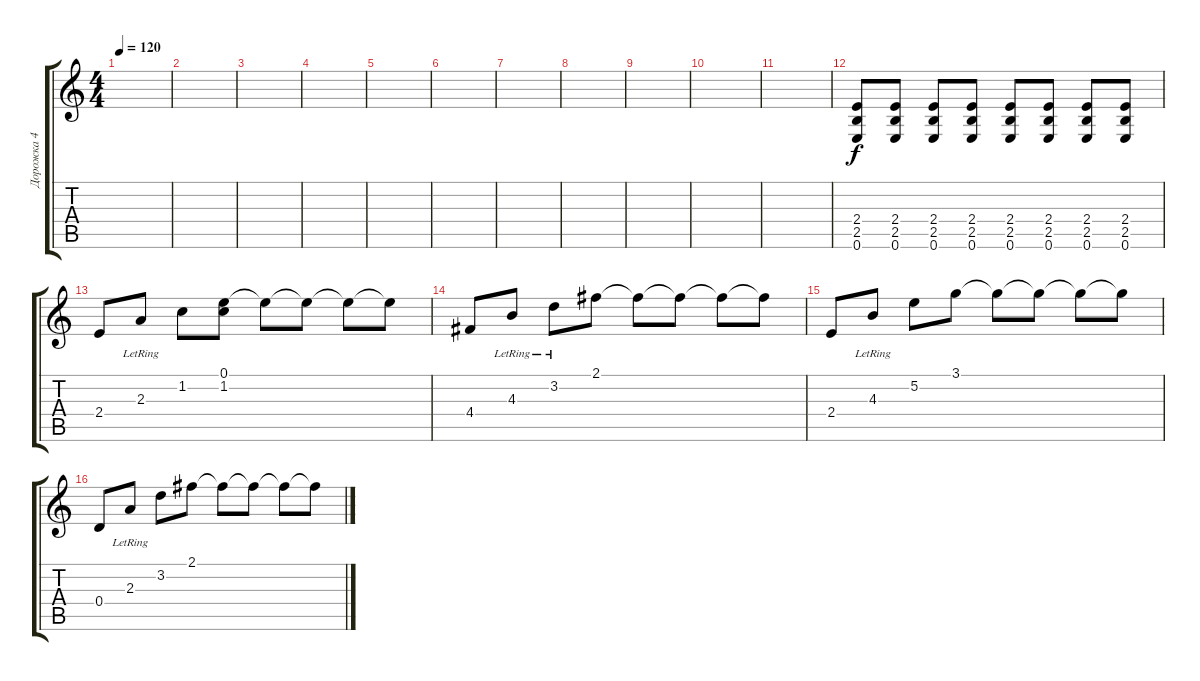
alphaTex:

\track ("Дорожка 4" "Дорожка 4") {instrument distortionguitar}
\staff {score tabs}
\tuning (E4 B3 G3 D3 A2 E2) {hide}
\ts (4 4)
\tempo 120
\clef g2
\ks c
|
|
|
|
|
|
|
|
|
|
|
(2.4 2.5 0.6).8 (2.4 2.5 0.6).8 (2.4 2.5 0.6).8 (2.4 2.5 0.6).8 (2.4 2.5 0.6).8 (2.4 2.5 0.6).8 (2.4 2.5 0.6).8 (2.4 2.5 0.6).8 |
2.4.8 2.3{lr}.8 1.2.8 (0.1 1.2).8 0.1{t}.8 0.1{t}.8 0.1{t}.8 0.1{t}.8 |
4.4.8 4.3{lr}.8 3.2{lr}.8 2.1.8 2.1{t}.8 2.1{t}.8 2.1{t}.8 2.1{t}.8 |
2.4.8 4.3{lr}.8 5.2.8 3.1.8 3.1{t}.8 3.1{t}.8 3.1{t}.8 3.1{t}.8 |
0.4.8 2.3{lr}.8 3.2.8 2.1.8 2.1{t}.8 2.1{t}.8 2.1{t}.8 2.1{t}.8
